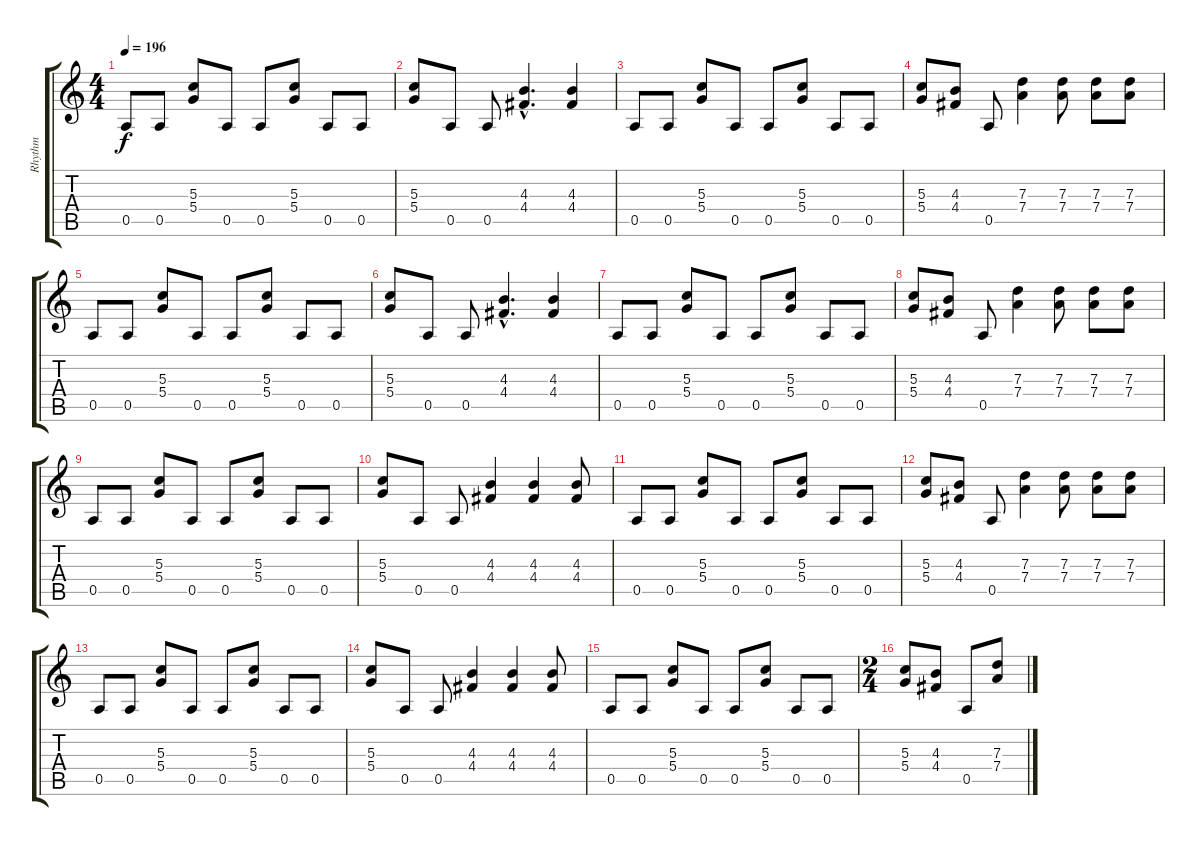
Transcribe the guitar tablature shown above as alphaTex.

\track ("Rhythm" "Rhythm") {instrument distortionguitar}
\staff {score tabs}
\tuning (E4 B3 G3 D3 A2 E2) {hide}
\ts (4 4)
\tempo 196
\clef g2
\ks c
0.5.8{dy f instrument distortionguitar} 0.5.8 (5.3 5.4).8 0.5.8 0.5.8 (5.3 5.4).8 0.5.8 0.5.8 |
(5.3 5.4).8 0.5.8 0.5.8 (4.3{hac} 4.4{hac}).4{d} (4.3 4.4).4 |
0.5.8 0.5.8 (5.3 5.4).8 0.5.8 0.5.8 (5.3 5.4).8 0.5.8 0.5.8 |
(5.3 5.4).8 (4.3 4.4).8 0.5.8 (7.3 7.4).4 (7.3 7.4).8 (7.3 7.4).8 (7.3 7.4).8 |
0.5.8 0.5.8 (5.3 5.4).8 0.5.8 0.5.8 (5.3 5.4).8 0.5.8 0.5.8 |
(5.3 5.4).8 0.5.8 0.5.8 (4.3{hac} 4.4{hac}).4{d} (4.3 4.4).4 |
0.5.8 0.5.8 (5.3 5.4).8 0.5.8 0.5.8 (5.3 5.4).8 0.5.8 0.5.8 |
(5.3 5.4).8 (4.3 4.4).8 0.5.8 (7.3 7.4).4 (7.3 7.4).8 (7.3 7.4).8 (7.3 7.4).8 |
0.5.8 0.5.8 (5.3 5.4).8 0.5.8 0.5.8 (5.3 5.4).8 0.5.8 0.5.8 |
(5.3 5.4).8 0.5.8 0.5.8 (4.3 4.4).4 (4.3 4.4).4 (4.3 4.4).8 |
0.5.8 0.5.8 (5.3 5.4).8 0.5.8 0.5.8 (5.3 5.4).8 0.5.8 0.5.8 |
(5.3 5.4).8 (4.3 4.4).8 0.5.8 (7.3 7.4).4 (7.3 7.4).8 (7.3 7.4).8 (7.3 7.4).8 |
0.5.8 0.5.8 (5.3 5.4).8 0.5.8 0.5.8 (5.3 5.4).8 0.5.8 0.5.8 |
(5.3 5.4).8 0.5.8 0.5.8 (4.3 4.4).4 (4.3 4.4).4 (4.3 4.4).8 |
0.5.8 0.5.8 (5.3 5.4).8 0.5.8 0.5.8 (5.3 5.4).8 0.5.8 0.5.8 |
\ts (2 4)
(5.3 5.4).8 (4.3 4.4).8 0.5.8 (7.3 7.4).8
